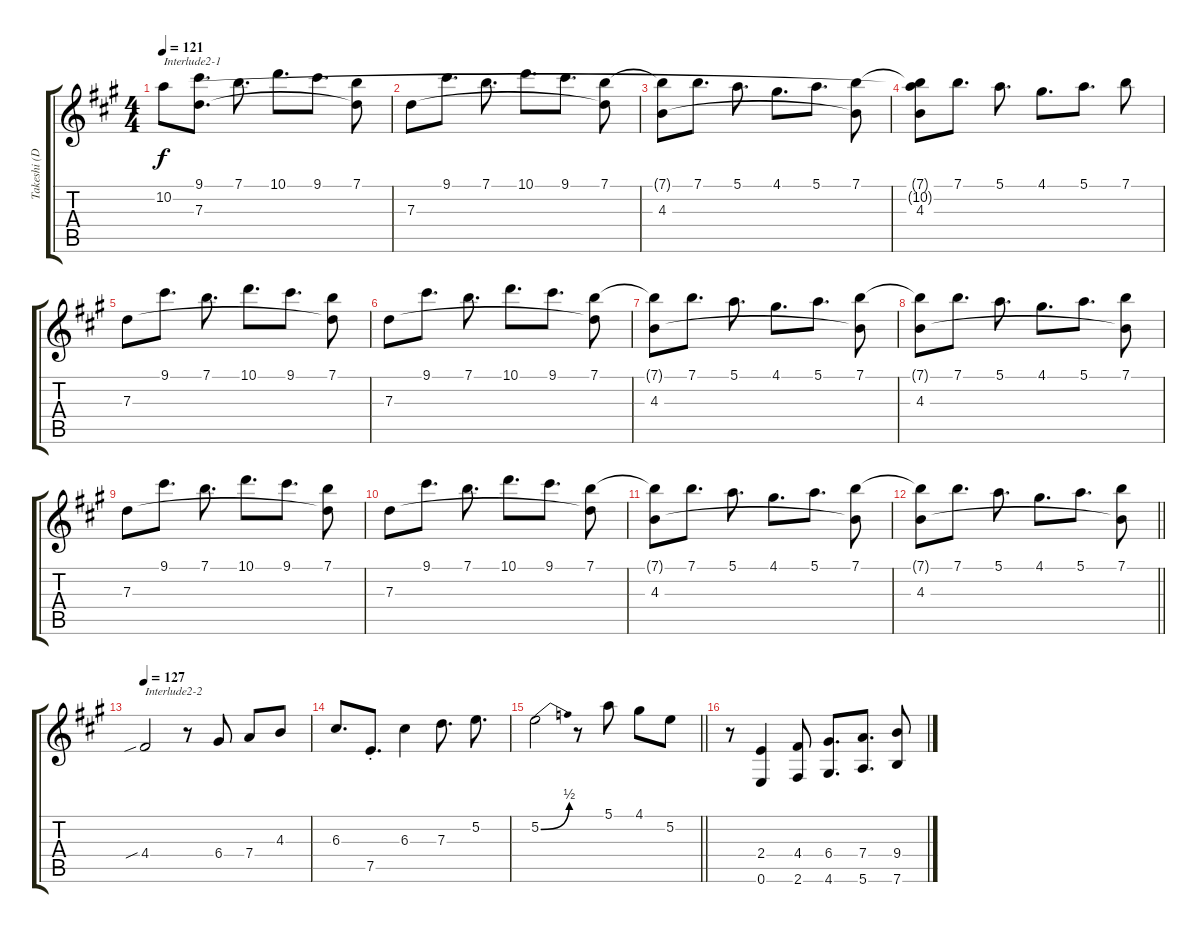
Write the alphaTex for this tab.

\track ("Takeshi (Depa) Miura" "Takeshi (D") {instrument acousticguitarsteel}
\staff {score tabs}
\tuning (E4 B3 G3 D3 A2 E2) {hide}
\ts (4 4)
\tempo 121
\clef g2
\ks a
10.2{t}.8{txt "Interlude2-1" dy f volume 16} (9.1 7.3).8{d} 7.1.8{d} 10.1.8{d} 9.1.8{d} (7.1 7.3{t}).8 |
7.3.8 9.1.8{d} 7.1.8{d} 10.1.8{d} 9.1.8{d} (7.1 7.3{t}).8 |
(7.1{t} 4.3).8 7.1.8{d} 5.1.8{d} 4.1.8{d} 5.1.8{d} (7.1 4.3{t}).8 |
(7.1{t} 10.2{t} 4.3).8 7.1.8{d} 5.1.8{d} 4.1.8{d} 5.1.8{d} 7.1.8 |
7.3.8{volume 16} 9.1.8{d} 7.1.8{d} 10.1.8{d} 9.1.8{d} (7.1 7.3{t}).8 |
7.3.8 9.1.8{d} 7.1.8{d} 10.1.8{d} 9.1.8{d} (7.1 7.3{t}).8 |
(7.1{t} 4.3).8 7.1.8{d} 5.1.8{d} 4.1.8{d} 5.1.8{d} (7.1 4.3{t}).8 |
(7.1{t} 4.3).8 7.1.8{d} 5.1.8{d} 4.1.8{d} 5.1.8{d} (7.1 4.3{t}).8 |
7.3.8{volume 16} 9.1.8{d} 7.1.8{d} 10.1.8{d} 9.1.8{d} (7.1 7.3{t}).8 |
7.3.8 9.1.8{d} 7.1.8{d} 10.1.8{d} 9.1.8{d} (7.1 7.3{t}).8 |
(7.1{t} 4.3).8 7.1.8{d} 5.1.8{d} 4.1.8{d} 5.1.8{d} (7.1 4.3{t}).8 |
\barLineRight lightlight
(7.1{t} 4.3).8 7.1.8{d} 5.1.8{d} 4.1.8{d} 5.1.8{d} (7.1 4.3{t}).8 |
\tempo 127
4.4{sib}.2{txt "Interlude2-2" volume 16} r.8 6.4.8 7.4.8 4.3.8 |
6.3.8{d} 7.5{st}.8{d} 6.3.4 7.3.8{d} 5.2.8{d} |
\barLineRight lightlight
5.2{be (bend 0 0 60 2)}.2 r.8 5.1.8 4.1.8 5.2.8 |
r.8{volume 16} (2.4 0.6).4 (4.4 2.6).8 (6.4 4.6).8{d} (7.4 5.6).8{d} (9.4 7.6).8
